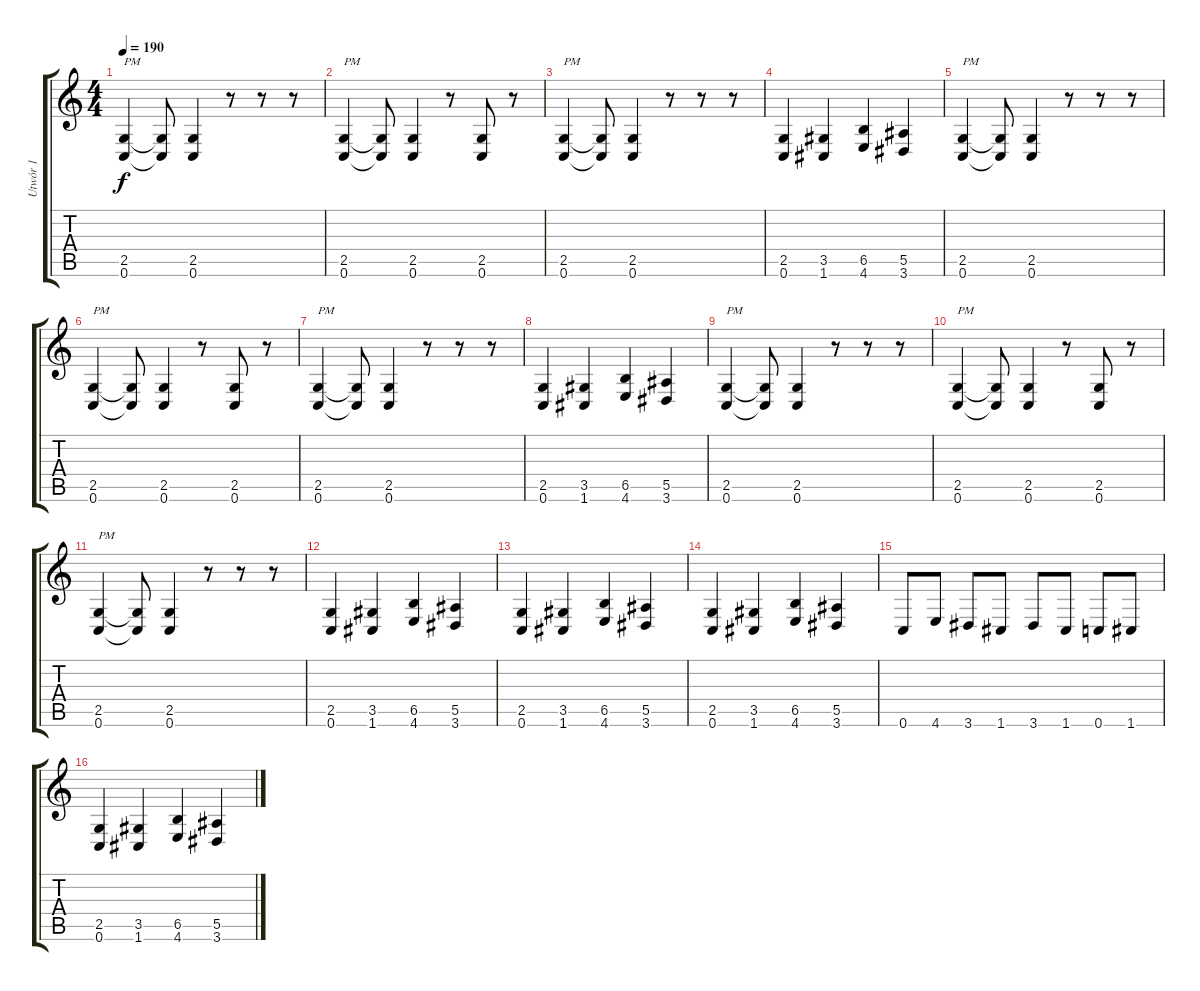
\track ("Utwór 1" "Utwór 1") {instrument overdrivenguitar}
\staff {score tabs}
\tuning (C4 G3 Eb3 Bb2 F2 C2) {hide}
\ts (4 4)
\tempo 190
\clef g2
\ks c
(2.5 0.6).4{txt "PM" dy f} (2.5{t} 0.6{t}).8 (2.5 0.6).4 r.8 r.8 r.8 |
(2.5 0.6).4{txt "PM"} (2.5{t} 0.6{t}).8 (2.5 0.6).4 r.8 (2.5 0.6).8 r.8 |
(2.5 0.6).4{txt "PM"} (2.5{t} 0.6{t}).8 (2.5 0.6).4 r.8 r.8 r.8 |
(2.5 0.6).4 (3.5 1.6).4 (6.5 4.6).4 (5.5 3.6).4 |
(2.5 0.6).4{txt "PM"} (2.5{t} 0.6{t}).8 (2.5 0.6).4 r.8 r.8 r.8 |
(2.5 0.6).4{txt "PM"} (2.5{t} 0.6{t}).8 (2.5 0.6).4 r.8 (2.5 0.6).8 r.8 |
(2.5 0.6).4{txt "PM"} (2.5{t} 0.6{t}).8 (2.5 0.6).4 r.8 r.8 r.8 |
(2.5 0.6).4 (3.5 1.6).4 (6.5 4.6).4 (5.5 3.6).4 |
(2.5 0.6).4{txt "PM"} (2.5{t} 0.6{t}).8 (2.5 0.6).4 r.8 r.8 r.8 |
(2.5 0.6).4{txt "PM"} (2.5{t} 0.6{t}).8 (2.5 0.6).4 r.8 (2.5 0.6).8 r.8 |
(2.5 0.6).4{txt "PM"} (2.5{t} 0.6{t}).8 (2.5 0.6).4 r.8 r.8 r.8 |
(2.5 0.6).4 (3.5 1.6).4 (6.5 4.6).4 (5.5 3.6).4 |
(2.5 0.6).4 (3.5 1.6).4 (6.5 4.6).4 (5.5 3.6).4 |
(2.5 0.6).4 (3.5 1.6).4 (6.5 4.6).4 (5.5 3.6).4 |
0.6.8 4.6.8 3.6.8 1.6.8 3.6.8 1.6.8 0.6.8 1.6.8 |
(2.5 0.6).4 (3.5 1.6).4 (6.5 4.6).4 (5.5 3.6).4
